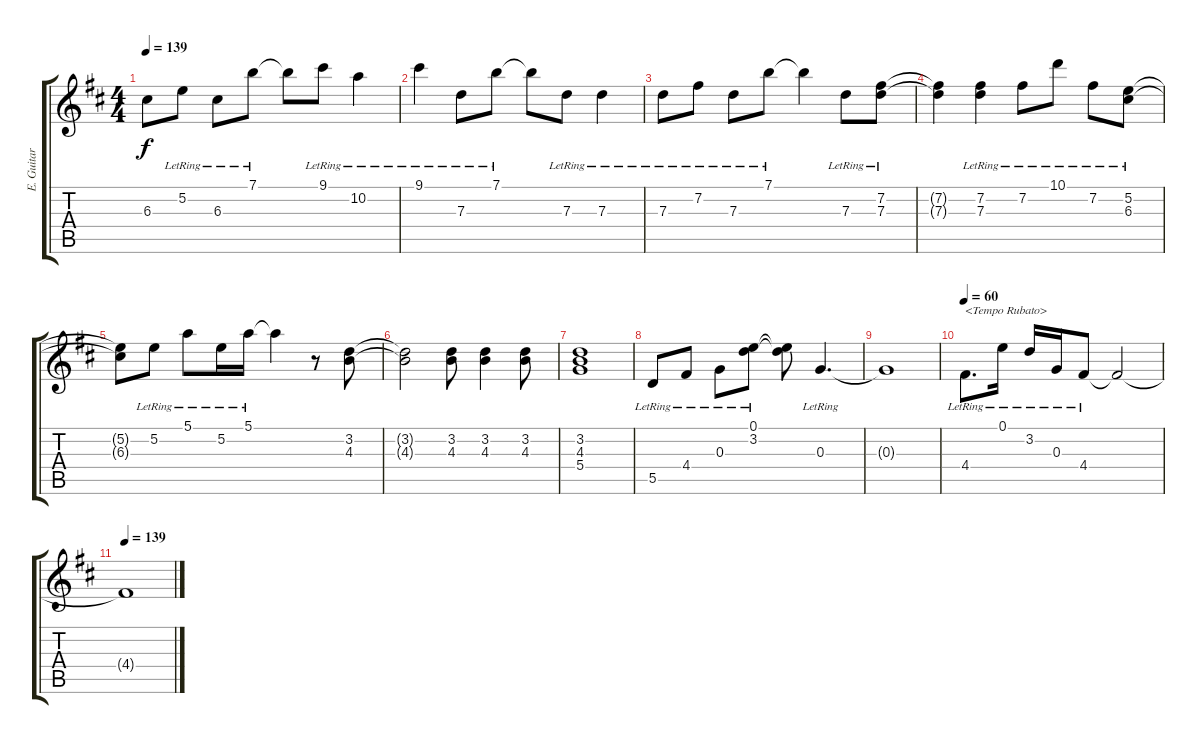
\track ("E. Guitar II" "E. Guitar ") {instrument electricguitarclean}
\staff {score tabs}
\tuning (E4 B3 G3 D3 A2 E2) {hide}
\ts (4 4)
\tempo 139
\clef g2
\ks d
6.3{t}.8{dy f} 5.2{lr}.8 6.3{lr}.8 7.1{lr}.8 7.1{t}.8 9.1{lr}.8 10.2{lr}.4 |
9.1{lr}.4 7.3{lr}.8 7.1{lr}.8 7.1{t}.8 7.3{lr}.8 7.3{lr}.4 |
7.3{lr}.8 7.2{lr}.8 7.3{lr}.8 7.1{lr}.8 7.1{t}.4 7.3{lr}.8 (7.2{lr} 7.3{lr}).8 |
(7.2{t} 7.3{t}).4 (7.2{lr} 7.3{lr}).4 7.2{lr}.8 10.1{lr}.8 7.2{lr}.8 (5.2{lr} 6.3{lr}).8 |
(5.2{t} 6.3{t}).8 5.2{lr}.8 5.1{lr}.8 5.2{lr}.16 5.1{lr}.16 5.1{t}.4 r.8 (3.2 4.3).8 |
(3.2{t} 4.3{t}).2 (3.2 4.3).8 (3.2 4.3).4 (3.2 4.3).8 |
(3.2 4.3 5.4).1 |
5.5{lr}.8 4.4{lr}.8 0.3{lr}.8 (0.1{lr} 3.2{lr}).8 (0.1{t} 3.2{t}).8 0.3{lr}.4{d} |
0.3{t}.1 |
\tempo 60
4.4{lr}.8{d txt "<Tempo Rubato>"} 0.1{lr}.16 3.2{lr}.16 0.3{lr}.16 4.4{lr}.8 4.4{t}.2 |
\tempo 139
4.4{t}.1
